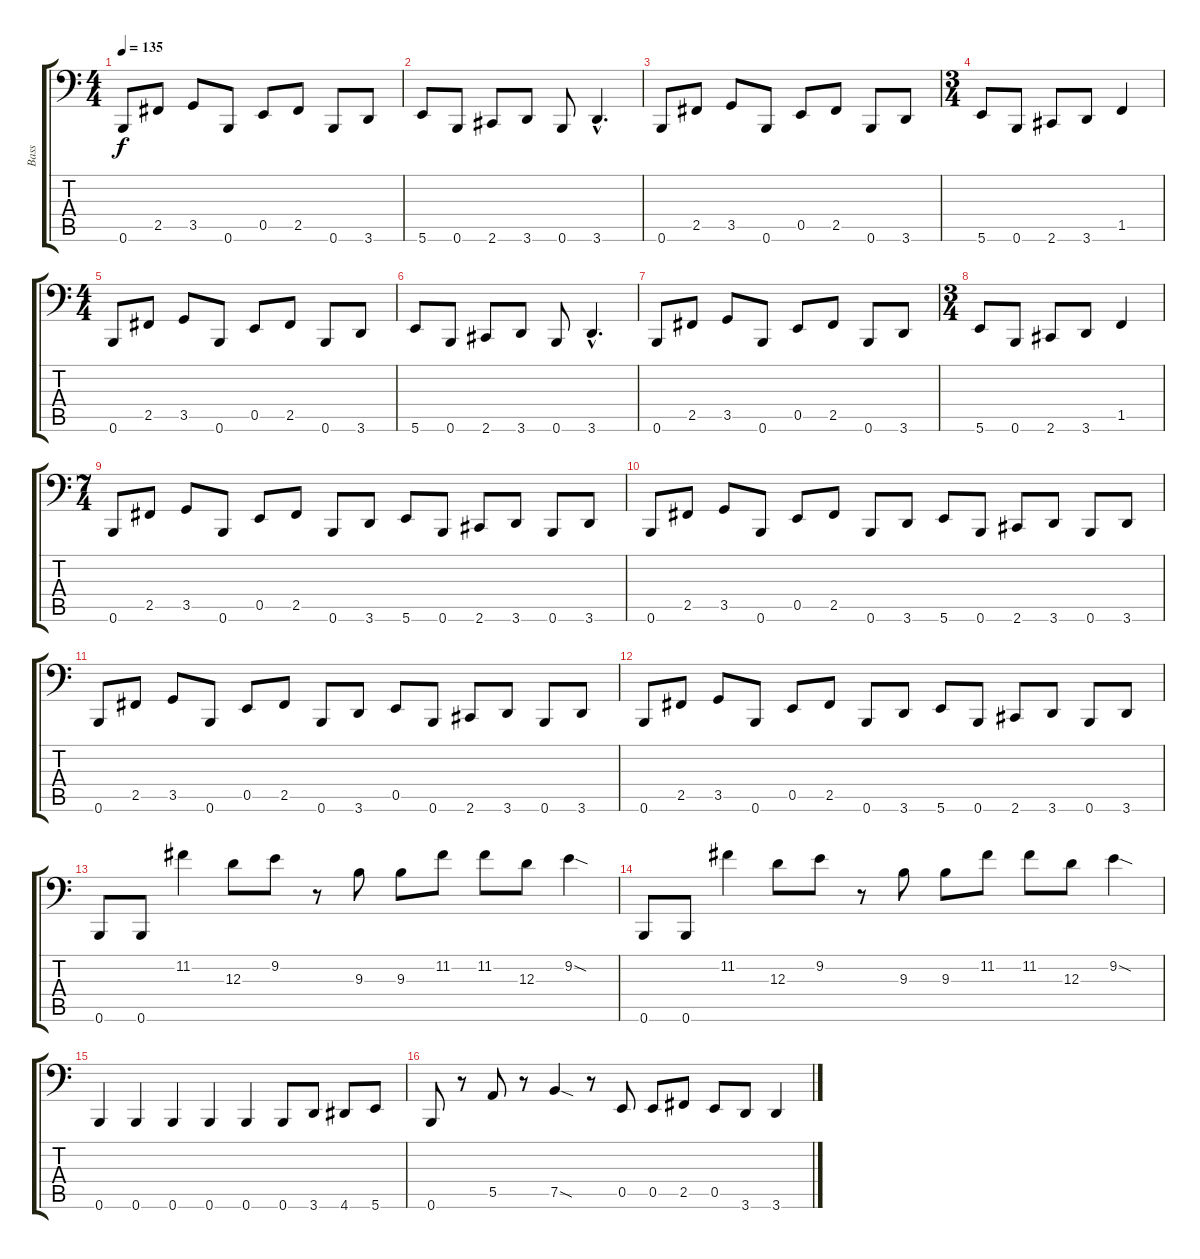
\track ("Bass" "Bass") {instrument electricbassfinger}
\staff {score tabs}
\tuning (C3 G2 D2 A1 E1 B0) {hide}
\ts (4 4)
\tempo 135
\clef f4
\ks c
0.6.8{dy f} 2.5.8 3.5.8 0.6.8 0.5.8 2.5.8 0.6.8 3.6.8 |
5.6.8 0.6.8 2.6.8 3.6.8 0.6.8 3.6{hac}.4{d} |
0.6.8 2.5.8 3.5.8 0.6.8 0.5.8 2.5.8 0.6.8 3.6.8 |
\ts (3 4)
5.6.8 0.6.8 2.6.8 3.6.8 1.5.4 |
\ts (4 4)
0.6.8 2.5.8 3.5.8 0.6.8 0.5.8 2.5.8 0.6.8 3.6.8 |
5.6.8 0.6.8 2.6.8 3.6.8 0.6.8 3.6{hac}.4{d} |
0.6.8 2.5.8 3.5.8 0.6.8 0.5.8 2.5.8 0.6.8 3.6.8 |
\ts (3 4)
5.6.8 0.6.8 2.6.8 3.6.8 1.5.4 |
\ts (7 4)
0.6.8 2.5.8 3.5.8 0.6.8 0.5.8 2.5.8 0.6.8 3.6.8 5.6.8 0.6.8 2.6.8 3.6.8 0.6.8 3.6.8 |
0.6.8 2.5.8 3.5.8 0.6.8 0.5.8 2.5.8 0.6.8 3.6.8 5.6.8 0.6.8 2.6.8 3.6.8 0.6.8 3.6.8 |
0.6.8 2.5.8 3.5.8 0.6.8 0.5.8 2.5.8 0.6.8 3.6.8 0.5.8 0.6.8 2.6.8 3.6.8 0.6.8 3.6.8 |
0.6.8 2.5.8 3.5.8 0.6.8 0.5.8 2.5.8 0.6.8 3.6.8 5.6.8 0.6.8 2.6.8 3.6.8 0.6.8 3.6.8 |
0.6.8 0.6.8 11.2.4 12.3.8 9.2.8 r.8 9.3.8 9.3.8 11.2.8 11.2.8 12.3.8 9.2{sod}.4 |
0.6.8 0.6.8 11.2.4 12.3.8 9.2.8 r.8 9.3.8 9.3.8 11.2.8 11.2.8 12.3.8 9.2{sod}.4 |
0.6.4 0.6.4 0.6.4 0.6.4 0.6.4 0.6.8 3.6.8 4.6.8 5.6.8 |
0.6.8 r.8 5.5.8 r.8 7.5{sod}.4 r.8 0.5.8 0.5.8 2.5.8 0.5.8 3.6.8 3.6.4
